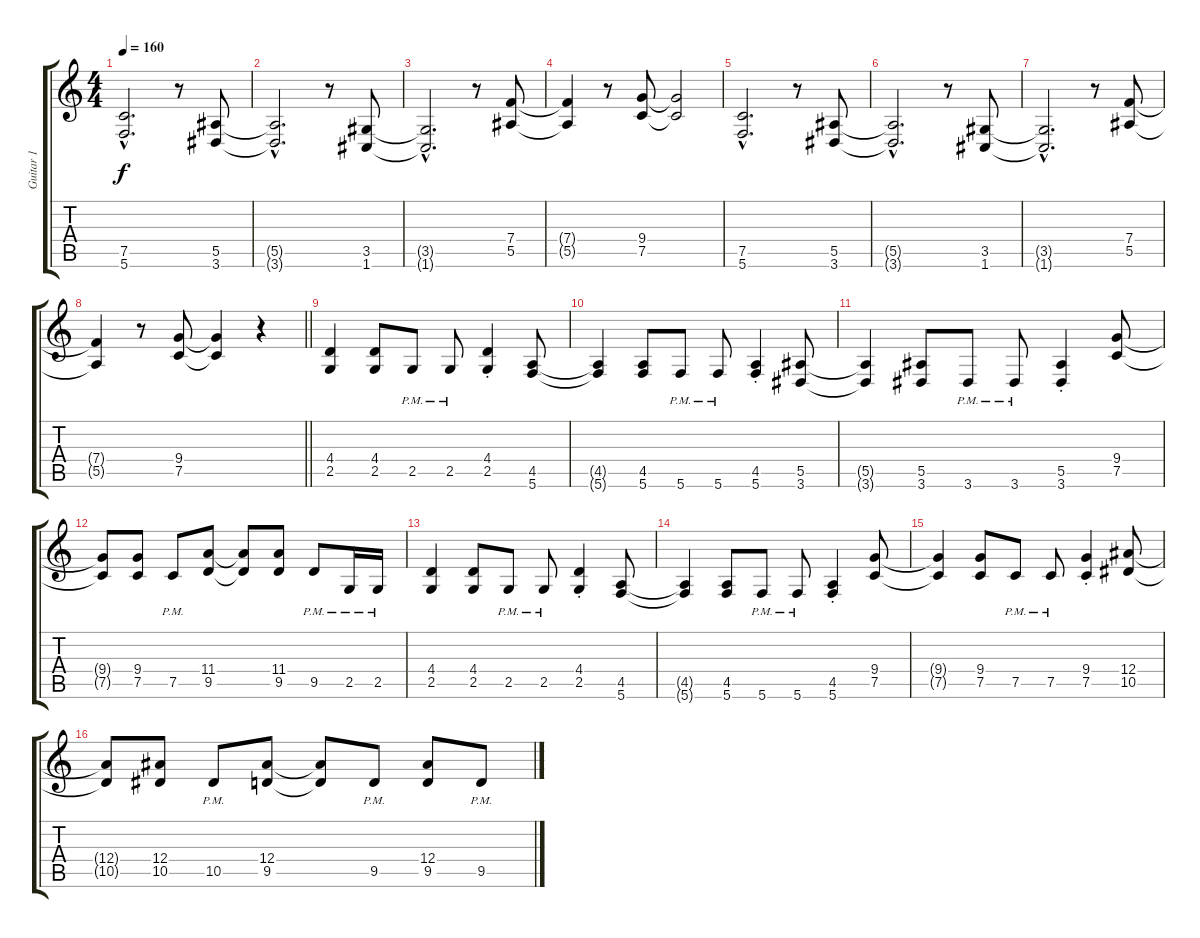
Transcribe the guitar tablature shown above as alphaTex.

\track ("Guitar 1" "Guitar 1") {instrument distortionguitar}
\staff {score tabs}
\tuning (C4 G3 Eb3 Bb2 F2 C2) {hide}
\ts (4 4)
\tempo 160
\clef g2
\ks c
(7.5{hac} 5.6{hac}).2{d dy f} r.8 (5.5 3.6).8 |
(5.5{hac t} 3.6{hac t}).2{d} r.8 (3.5 1.6).8 |
(3.5{hac t} 1.6{hac t}).2{d} r.8 (7.4 5.5).8 |
(7.4{t} 5.5{t}).4 r.8 (9.4 7.5).8 (9.4{t} 7.5{t}).2 |
(7.5{hac} 5.6{hac}).2{d} r.8 (5.5 3.6).8 |
(5.5{hac t} 3.6{hac t}).2{d} r.8 (3.5 1.6).8 |
(3.5{hac t} 1.6{hac t}).2{d} r.8 (7.4 5.5).8 |
\barLineRight lightlight
(7.4{t} 5.5{t}).4 r.8 (9.4 7.5).8 (9.4{t} 7.5{t}).4 r.4 |
(4.4 2.5).4 (4.4 2.5).8 2.5{pm}.8 2.5{pm}.8 (4.4{st} 2.5{st}).4 (4.5 5.6).8 |
(4.5{t} 5.6{t}).4 (4.5 5.6).8 5.6{pm}.8 5.6{pm}.8 (4.5{st} 5.6{st}).4 (5.5 3.6).8 |
(5.5{t} 3.6{t}).4 (5.5 3.6).8 3.6{pm}.8 3.6{pm}.8 (5.5{st} 3.6{st}).4 (9.4 7.5).8 |
(9.4{t} 7.5{t}).8 (9.4 7.5).8 7.5{pm}.8 (11.4 9.5).8 (11.4{t} 9.5{t}).8 (11.4 9.5).8 9.5{pm}.8 2.5{pm}.16 2.5{pm}.16 |
(4.4 2.5).4 (4.4 2.5).8 2.5{pm}.8 2.5{pm}.8 (4.4{st} 2.5{st}).4 (4.5 5.6).8 |
(4.5{t} 5.6{t}).4 (4.5 5.6).8 5.6{pm}.8 5.6{pm}.8 (4.5{st} 5.6{st}).4 (9.4 7.5).8 |
(9.4{t} 7.5{t}).4 (9.4 7.5).8 7.5{pm}.8 7.5{pm}.8 (9.4{st} 7.5{st}).4 (12.4 10.5).8 |
(12.4{t} 10.5{t}).8 (12.4 10.5).8 10.5{pm}.8 (12.4 9.5).8 (12.4{t} 9.5{t}).8 9.5{pm}.8 (12.4 9.5).8 9.5{pm}.8
